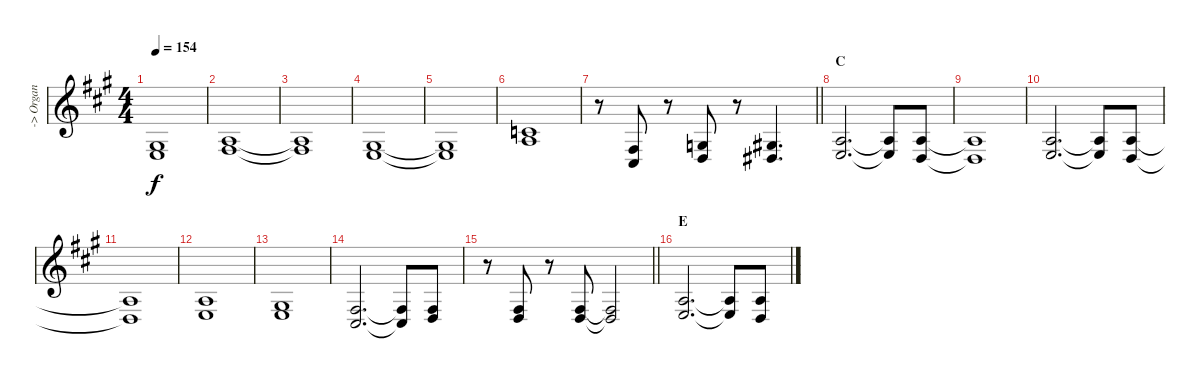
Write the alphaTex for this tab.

\track ("-> Organ" "-> Organ") {instrument drawbarorgan}
\staff {score}
\tuning (E4 B3 G3 D3 A2 E2) {hide}
\ts (4 4)
\tempo 154
\clef g2
\ks a
(1.3{t} 2.4{t}).1{dy f} |
(2.3 4.4).1 |
(2.3{t} 4.4{t}).1 |
(1.3 2.4).1 |
(1.3{t} 2.4{t}).1 |
(1.2 2.3).1 |
\barLineRight lightlight
r.8 (4.4 4.5).8 r.8 (0.3 0.4).8 r.8 (1.3 1.4).4{d} |
\section ("" "C")
(2.3 2.4).2{d} (2.3{t} 2.4{t}).8 (2.3 0.4).8 |
(2.3{t} 0.4{t}).1 |
(2.3 2.4).2{d} (2.3{t} 2.4{t}).8 (2.3 0.4).8 |
(2.3{t} 0.4{t}).1 |
(2.3 2.4).1 |
(1.3 2.4).1 |
(4.4 4.5).2{d} (4.4{t} 4.5{t}).8 (4.4 5.5).8 |
\barLineRight lightlight
r.8 (0.4 9.5).8 r.8 (4.4 5.5).8 (4.4{t} 5.5{t}).2 |
\section ("" "E")
(2.3 2.4).2{d} (2.3{t} 2.4{t}).8 (2.3 0.4).8
